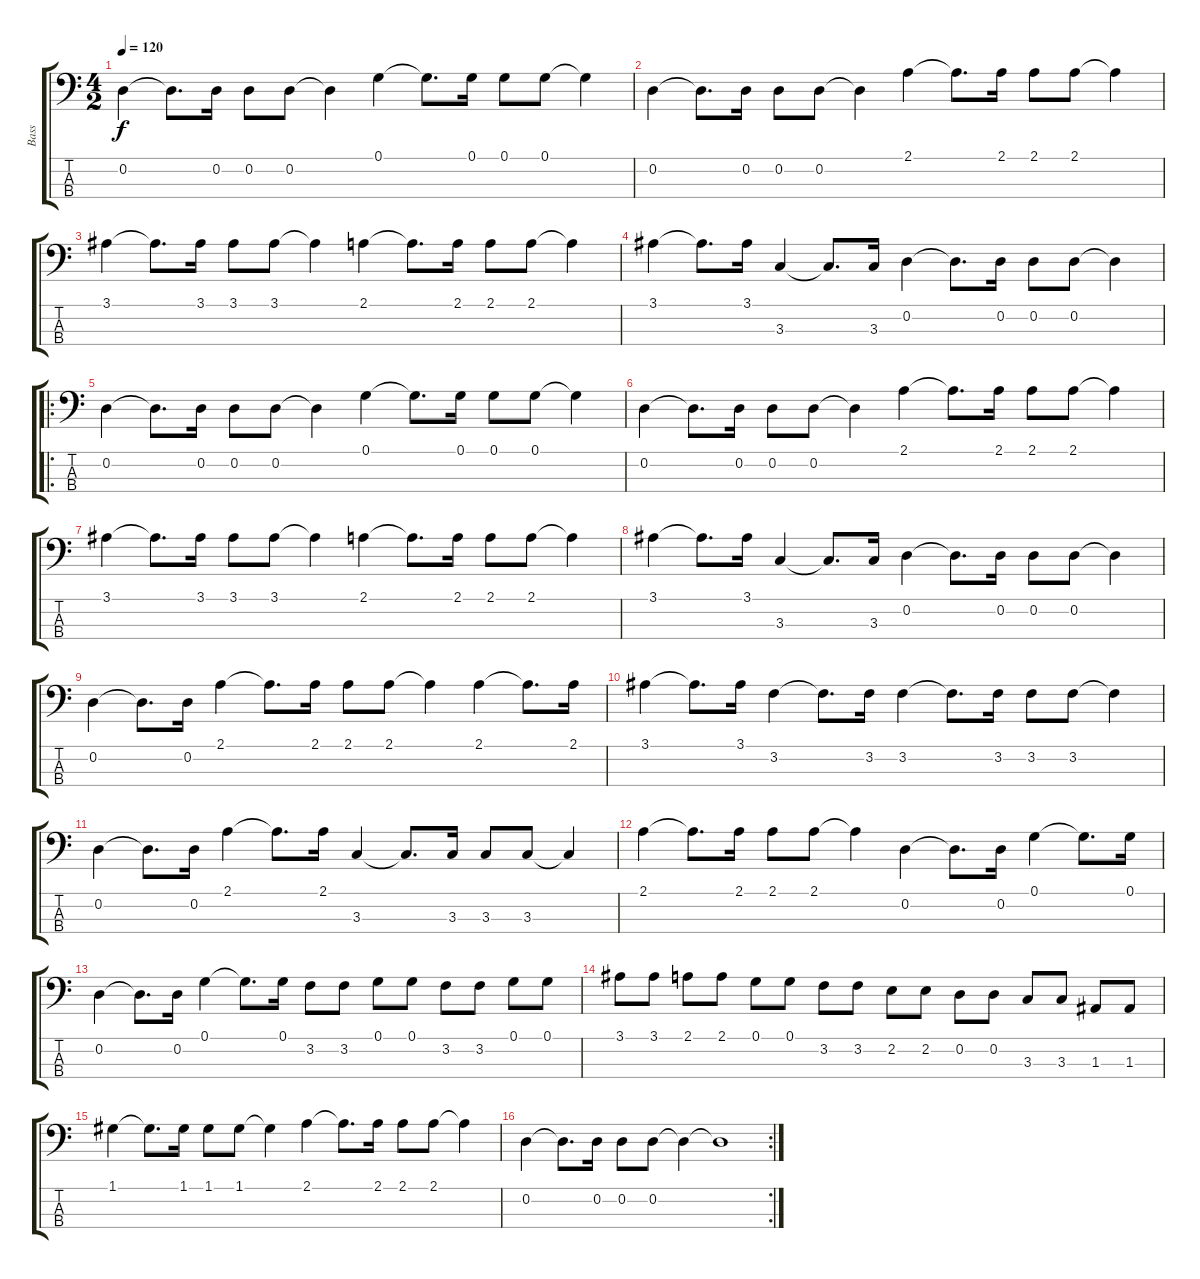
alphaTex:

\track ("Bass" "Bass") {instrument acousticbass}
\staff {score tabs}
\tuning (G2 D2 A1 E1) {hide}
\ts (4 2)
\tempo 120
\clef f4
\ks c
0.2.4{dy f instrument acousticbass} 0.2{t}.8{d} 0.2.16 0.2.8 0.2.8 0.2{t}.4 0.1.4 0.1{t}.8{d} 0.1.16 0.1.8 0.1.8 0.1{t}.4 |
0.2.4 0.2{t}.8{d} 0.2.16 0.2.8 0.2.8 0.2{t}.4 2.1.4 2.1{t}.8{d} 2.1.16 2.1.8 2.1.8 2.1{t}.4 |
3.1.4 3.1{t}.8{d} 3.1.16 3.1.8 3.1.8 3.1{t}.4 2.1.4 2.1{t}.8{d} 2.1.16 2.1.8 2.1.8 2.1{t}.4 |
3.1.4 3.1{t}.8{d} 3.1.16 3.3.4 3.3{t}.8{d} 3.3.16 0.2.4 0.2{t}.8{d} 0.2.16 0.2.8 0.2.8 0.2{t}.4 |
\ro
0.2.4 0.2{t}.8{d} 0.2.16 0.2.8 0.2.8 0.2{t}.4 0.1.4 0.1{t}.8{d} 0.1.16 0.1.8 0.1.8 0.1{t}.4 |
0.2.4 0.2{t}.8{d} 0.2.16 0.2.8 0.2.8 0.2{t}.4 2.1.4 2.1{t}.8{d} 2.1.16 2.1.8 2.1.8 2.1{t}.4 |
3.1.4 3.1{t}.8{d} 3.1.16 3.1.8 3.1.8 3.1{t}.4 2.1.4 2.1{t}.8{d} 2.1.16 2.1.8 2.1.8 2.1{t}.4 |
3.1.4 3.1{t}.8{d} 3.1.16 3.3.4 3.3{t}.8{d} 3.3.16 0.2.4 0.2{t}.8{d} 0.2.16 0.2.8 0.2.8 0.2{t}.4 |
0.2.4 0.2{t}.8{d} 0.2.16 2.1.4 2.1{t}.8{d} 2.1.16 2.1.8 2.1.8 2.1{t}.4 2.1.4 2.1{t}.8{d} 2.1.16 |
3.1.4 3.1{t}.8{d} 3.1.16 3.2.4 3.2{t}.8{d} 3.2.16 3.2.4 3.2{t}.8{d} 3.2.16 3.2.8 3.2.8 3.2{t}.4 |
0.2.4 0.2{t}.8{d} 0.2.16 2.1.4 2.1{t}.8{d} 2.1.16 3.3.4 3.3{t}.8{d} 3.3.16 3.3.8 3.3.8 3.3{t}.4 |
2.1.4 2.1{t}.8{d} 2.1.16 2.1.8 2.1.8 2.1{t}.4 0.2.4 0.2{t}.8{d} 0.2.16 0.1.4 0.1{t}.8{d} 0.1.16 |
0.2.4 0.2{t}.8{d} 0.2.16 0.1.4 0.1{t}.8{d} 0.1.16 3.2.8 3.2.8 0.1.8 0.1.8 3.2.8 3.2.8 0.1.8 0.1.8 |
3.1.8 3.1.8 2.1.8 2.1.8 0.1.8 0.1.8 3.2.8 3.2.8 2.2.8 2.2.8 0.2.8 0.2.8 3.3.8 3.3.8 1.3.8 1.3.8 |
1.1.4 1.1{t}.8{d} 1.1.16 1.1.8 1.1.8 1.1{t}.4 2.1.4 2.1{t}.8{d} 2.1.16 2.1.8 2.1.8 2.1{t}.4 |
\rc 2
0.2.4 0.2{t}.8{d} 0.2.16 0.2.8 0.2.8 0.2{t}.4 0.2{t}.1
